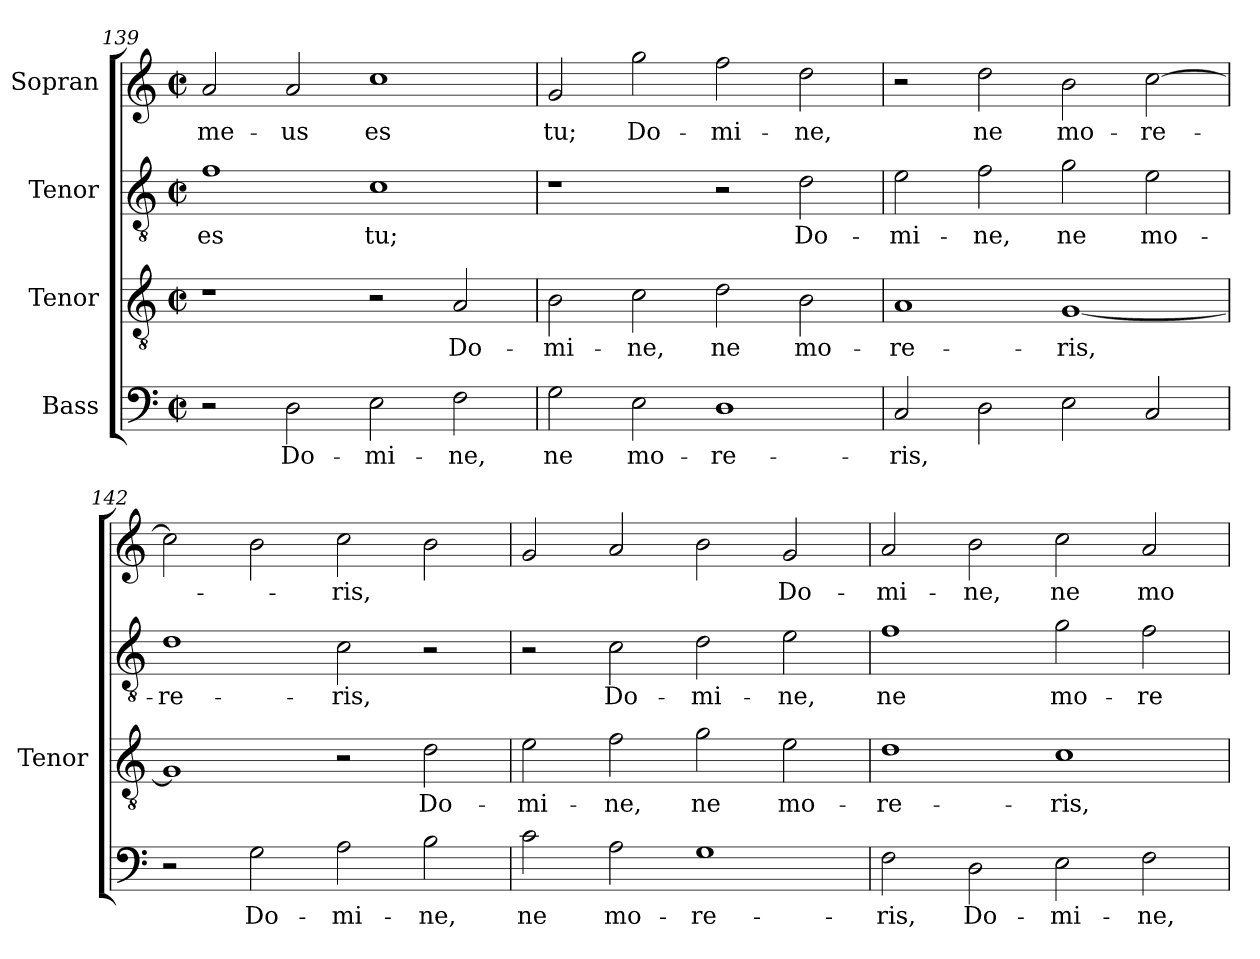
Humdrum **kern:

**kern	**text	**kern	**text	**kern	**text	**kern	**text
*part4	*part4	*part3	*part3	*part2	*part2	*part1	*part1
*staff4	*staff4	*staff3	*staff3	*staff2	*staff2	*staff1	*staff1
*I"Bass	*	*I"Tenor	*	*I"Tenor	*	*I"Sopran	*
*	*	*I'Tenor	*	*	*	*	*
*clefF4	*	*clefGv2	*	*clefGv2	*	*clefG2	*
*	*	*ITrd7c12	*	*ITrd7c12	*	*	*
*k[]	*	*k[]	*	*k[]	*	*k[]	*
*M2/2	*	*M2/2	*	*M2/2	*	*M2/2	*
*met(c|)	*	*met(c|)	*	*met(c|)	*	*met(c|)	*
=139	=139	=139	=139	=139	=139	=139	=139
!	!	!	!	!	!LO:LY:b:color=#000000	!	!
!	!	!	!	!	!	!	!LO:LY:b:color=#000000
2r	.	1r	.	1Fi	es	2ai/	me-
!	!LO:LY:b:color=#000000	!	!	!	!	!	!
!	!	!	!	!	!	!	!LO:LY:b:color=#000000
2Di\	Do-	.	.	.	.	2ai/	-us
!	!LO:LY:b:color=#000000	!	!	!	!	!	!
!	!	!	!	!	!LO:LY:b:color=#000000	!	!
!	!	!	!	!	!	!	!LO:LY:b:color=#000000
2Ei\	-mi-	2r	.	1Ci	tu;	1cci	es
!	!LO:LY:b:color=#000000	!	!	!	!	!	!
!	!	!	!LO:LY:b:color=#000000	!	!	!	!
2Fi\	-ne,	2AAi/	Do-	.	.	.	.
=140	=140	=140	=140	=140	=140	=140	=140
!	!LO:LY:b:color=#000000	!	!	!	!	!	!
!	!	!	!LO:LY:b:color=#000000	!	!	!	!
!	!	!	!	!	!	!	!LO:LY:b:color=#000000
2Gi\	ne	2BBi\	-mi-	1r	.	2gi/	tu;
!	!LO:LY:b:color=#000000	!	!	!	!	!	!
!	!	!	!LO:LY:b:color=#000000	!	!	!	!
!	!	!	!	!	!	!	!LO:LY:b:color=#000000
2Ei\	mo-	2Ci\	-ne,	.	.	2ggi\	Do-
!	!LO:LY:b:color=#000000	!	!	!	!	!	!
!	!	!	!LO:LY:b:color=#000000	!	!	!	!
!	!	!	!	!	!	!	!LO:LY:b:color=#000000
1Di	-re-	2Di\	ne	2r	.	2ffi\	-mi-
!	!	!	!LO:LY:b:color=#000000	!	!	!	!
!	!	!	!	!	!LO:LY:b:color=#000000	!	!
!	!	!	!	!	!	!	!LO:LY:b:color=#000000
.	.	2BBi\	mo-	2Di\	Do-	2ddi\	-ne,
=141	=141	=141	=141	=141	=141	=141	=141
!	!LO:LY:b:color=#000000	!	!	!	!	!	!
!	!	!	!LO:LY:b:color=#000000	!	!	!	!
!	!	!	!	!	!LO:LY:b:color=#000000	!	!
2Ci/	-ris,	1AAi	-re-	2Ei\	-mi-	2r	.
!	!	!	!	!	!LO:LY:b:color=#000000	!	!
!	!	!	!	!	!	!	!LO:LY:b:color=#000000
2Di\	.	.	.	2Fi\	-ne,	2ddi\	ne
!	!	!	!LO:LY:b:color=#000000	!	!	!	!
!	!	!	!	!	!LO:LY:b:color=#000000	!	!
!	!	!	!	!	!	!	!LO:LY:b:color=#000000
2Ei\	.	[<1GGi	-ris,	2Gi\	ne	2bi\	mo-
!	!	!	!	!	!LO:LY:b:color=#000000	!	!
!	!	!	!	!	!	!	!LO:LY:b:color=#000000
2Ci/	.	.	.	2Ei\	mo-	[>2cci\	-re-
=142	=142	=142	=142	=142	=142	=142	=142
!	!	!	!	!	!LO:LY:b:color=#000000	!	!
2r	.	1GGi]	.	1Di	-re-	2cci\]	.
!	!LO:LY:b:color=#000000	!	!	!	!	!	!
2Gi\	Do-	.	.	.	.	2bi\	.
!	!LO:LY:b:color=#000000	!	!	!	!	!	!
!	!	!	!	!	!LO:LY:b:color=#000000	!	!
!	!	!	!	!	!	!	!LO:LY:b:color=#000000
2Ai\	-mi-	2r	.	2Ci\	-ris,	2cci\	-ris,
!	!LO:LY:b:color=#000000	!	!	!	!	!	!
!	!	!	!LO:LY:b:color=#000000	!	!	!	!
2Bi\	-ne,	2Di\	Do-	2r	.	2bi\	.
=143	=143	=143	=143	=143	=143	=143	=143
!	!LO:LY:b:color=#000000	!	!	!	!	!	!
!	!	!	!LO:LY:b:color=#000000	!	!	!	!
2ci\	ne	2Ei\	-mi-	2r	.	2gi/	.
!	!LO:LY:b:color=#000000	!	!	!	!	!	!
!	!	!	!LO:LY:b:color=#000000	!	!	!	!
!	!	!	!	!	!LO:LY:b:color=#000000	!	!
2Ai\	mo-	2Fi\	-ne,	2Ci\	Do-	2ai/	.
!	!LO:LY:b:color=#000000	!	!	!	!	!	!
!	!	!	!LO:LY:b:color=#000000	!	!	!	!
!	!	!	!	!	!LO:LY:b:color=#000000	!	!
1Gi	-re-	2Gi\	ne	2Di\	-mi-	2bi\	.
!	!	!	!LO:LY:b:color=#000000	!	!	!	!
!	!	!	!	!	!LO:LY:b:color=#000000	!	!
!	!	!	!	!	!	!	!LO:LY:b:color=#000000
.	.	2Ei\	mo-	2Ei\	-ne,	2gi/	Do-
!!LO:LB:g=z
=144	=144	=144	=144	=144	=144	=144	=144
!	!LO:LY:b:color=#000000	!	!	!	!	!	!
!	!	!	!LO:LY:b:color=#000000	!	!	!	!
!	!	!	!	!	!LO:LY:b:color=#000000	!	!
!	!	!	!	!	!	!	!LO:LY:b:color=#000000
2Fi\	-ris,	1Di	-re-	1Fi	ne	2ai/	-mi-
!	!LO:LY:b:color=#000000	!	!	!	!	!	!
!	!	!	!	!	!	!	!LO:LY:b:color=#000000
2Di\	Do-	.	.	.	.	2bi\	-ne,
!	!LO:LY:b:color=#000000	!	!	!	!	!	!
!	!	!	!LO:LY:b:color=#000000	!	!	!	!
!	!	!	!	!	!LO:LY:b:color=#000000	!	!
!	!	!	!	!	!	!	!LO:LY:b:color=#000000
2Ei\	-mi-	1Ci	-ris,	2Gi\	mo-	2cci\	ne
!	!LO:LY:b:color=#000000	!	!	!	!	!	!
!	!	!	!	!	!LO:LY:b:color=#000000	!	!
!	!	!	!	!	!	!	!LO:LY:b:color=#000000
2Fi\	-ne,	.	.	2Fi\	-re-	2ai/	mo-
=	=	=	=	=	=	=	=
*-	*-	*-	*-	*-	*-	*-	*-
